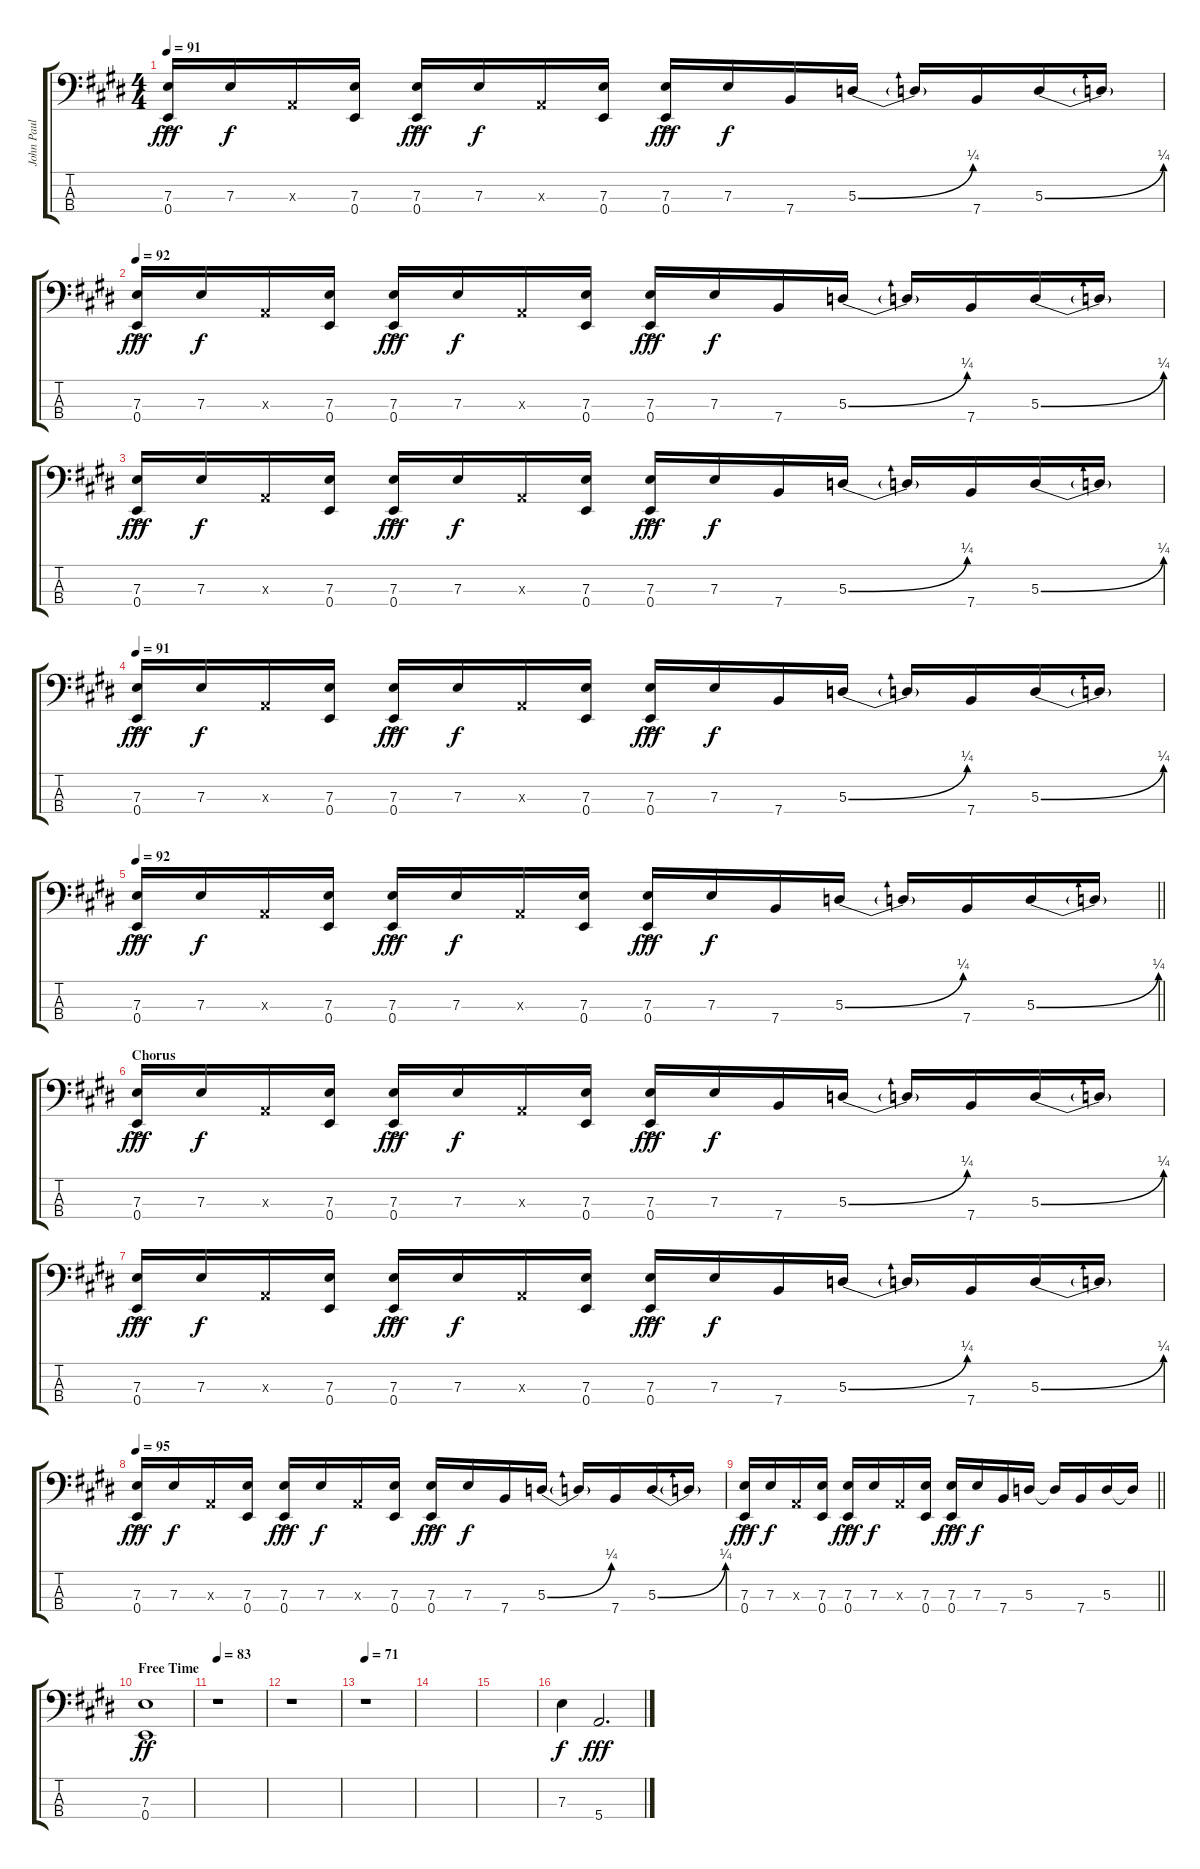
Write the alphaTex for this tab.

\track ("John Paul Electric Bass (w/pick)" "John Paul ") {instrument electricbasspick}
\staff {score tabs}
\tuning (G2 D2 A1 E1) {hide}
\ts (4 4)
\tempo 91
\clef f4
\ks e
(7.3{ac} 0.4{ac}).16{dy fff} 7.3.16{dy f} 0.3{x}.16 (7.3 0.4).16 (7.3{ac} 0.4{ac}).16{dy fff} 7.3.16{dy f} 0.3{x}.16 (7.3 0.4).16 (7.3{ac} 0.4{ac}).16{dy fff} 7.3.16{dy f} 7.4.16 5.3{be (bend 0 0 60 1)}.16 5.3{t}.16 7.4.16 5.3{be (bend 0 0 60 1)}.16 5.3{t}.16 |
\tempo 92
(7.3{ac} 0.4{ac}).16{dy fff} 7.3.16{dy f} 0.3{x}.16 (7.3 0.4).16 (7.3{ac} 0.4{ac}).16{dy fff} 7.3.16{dy f} 0.3{x}.16 (7.3 0.4).16 (7.3{ac} 0.4{ac}).16{dy fff} 7.3.16{dy f} 7.4.16 5.3{be (bend 0 0 60 1)}.16 5.3{t}.16 7.4.16 5.3{be (bend 0 0 60 1)}.16 5.3{t}.16 |
(7.3{ac} 0.4{ac}).16{dy fff} 7.3.16{dy f} 0.3{x}.16 (7.3 0.4).16 (7.3{ac} 0.4{ac}).16{dy fff} 7.3.16{dy f} 0.3{x}.16 (7.3 0.4).16 (7.3{ac} 0.4{ac}).16{dy fff} 7.3.16{dy f} 7.4.16 5.3{be (bend 0 0 60 1)}.16 5.3{t}.16 7.4.16 5.3{be (bend 0 0 60 1)}.16 5.3{t}.16 |
\tempo 91
(7.3{ac} 0.4{ac}).16{dy fff} 7.3.16{dy f} 0.3{x}.16 (7.3 0.4).16 (7.3{ac} 0.4{ac}).16{dy fff} 7.3.16{dy f} 0.3{x}.16 (7.3 0.4).16 (7.3{ac} 0.4{ac}).16{dy fff} 7.3.16{dy f} 7.4.16 5.3{be (bend 0 0 60 1)}.16 5.3{t}.16 7.4.16 5.3{be (bend 0 0 60 1)}.16 5.3{t}.16 |
\tempo 92
\barLineRight lightlight
(7.3{ac} 0.4{ac}).16{dy fff} 7.3.16{dy f} 0.3{x}.16 (7.3 0.4).16 (7.3{ac} 0.4{ac}).16{dy fff} 7.3.16{dy f} 0.3{x}.16 (7.3 0.4).16 (7.3{ac} 0.4{ac}).16{dy fff} 7.3.16{dy f} 7.4.16 5.3{be (bend 0 0 60 1)}.16 5.3{t}.16 7.4.16 5.3{be (bend 0 0 60 1)}.16 5.3{t}.16 |
\section ("" "Chorus")
(7.3{ac} 0.4{ac}).16{dy fff} 7.3.16{dy f} 0.3{x}.16 (7.3 0.4).16 (7.3{ac} 0.4{ac}).16{dy fff} 7.3.16{dy f} 0.3{x}.16 (7.3 0.4).16 (7.3{ac} 0.4{ac}).16{dy fff} 7.3.16{dy f} 7.4.16 5.3{be (bend 0 0 60 1)}.16 5.3{t}.16 7.4.16 5.3{be (bend 0 0 60 1)}.16 5.3{t}.16 |
(7.3{ac} 0.4{ac}).16{dy fff} 7.3.16{dy f} 0.3{x}.16 (7.3 0.4).16 (7.3{ac} 0.4{ac}).16{dy fff} 7.3.16{dy f} 0.3{x}.16 (7.3 0.4).16 (7.3{ac} 0.4{ac}).16{dy fff} 7.3.16{dy f} 7.4.16 5.3{be (bend 0 0 60 1)}.16 5.3{t}.16 7.4.16 5.3{be (bend 0 0 60 1)}.16 5.3{t}.16 |
\tempo 95
(7.3{ac} 0.4{ac}).16{dy fff} 7.3.16{dy f} 0.3{x}.16 (7.3 0.4).16 (7.3{ac} 0.4{ac}).16{dy fff} 7.3.16{dy f} 0.3{x}.16 (7.3 0.4).16 (7.3{ac} 0.4{ac}).16{dy fff} 7.3.16{dy f} 7.4.16 5.3{be (bend 0 0 60 1)}.16 5.3{t}.16 7.4.16 5.3{be (bend 0 0 60 1)}.16 5.3{t}.16 |
\barLineRight lightlight
(7.3{ac} 0.4{ac}).16{dy fff} 7.3.16{dy f} 0.3{x}.16 (7.3 0.4).16 (7.3{ac} 0.4{ac}).16{dy fff} 7.3.16{dy f} 0.3{x}.16 (7.3 0.4).16 (7.3{ac} 0.4{ac}).16{dy fff} 7.3.16{dy f} 7.4.16 5.3.16 5.3{t}.16 7.4.16 5.3.16 5.3{t}.16 |
\section ("" "Free Time")
(7.3 0.4).1{dy ff} |
\tempo 83
r.1 |
r.1 |
\tempo 71
r.1 |
|
|
7.3.4{dy f} 5.4.2{d dy fff}
